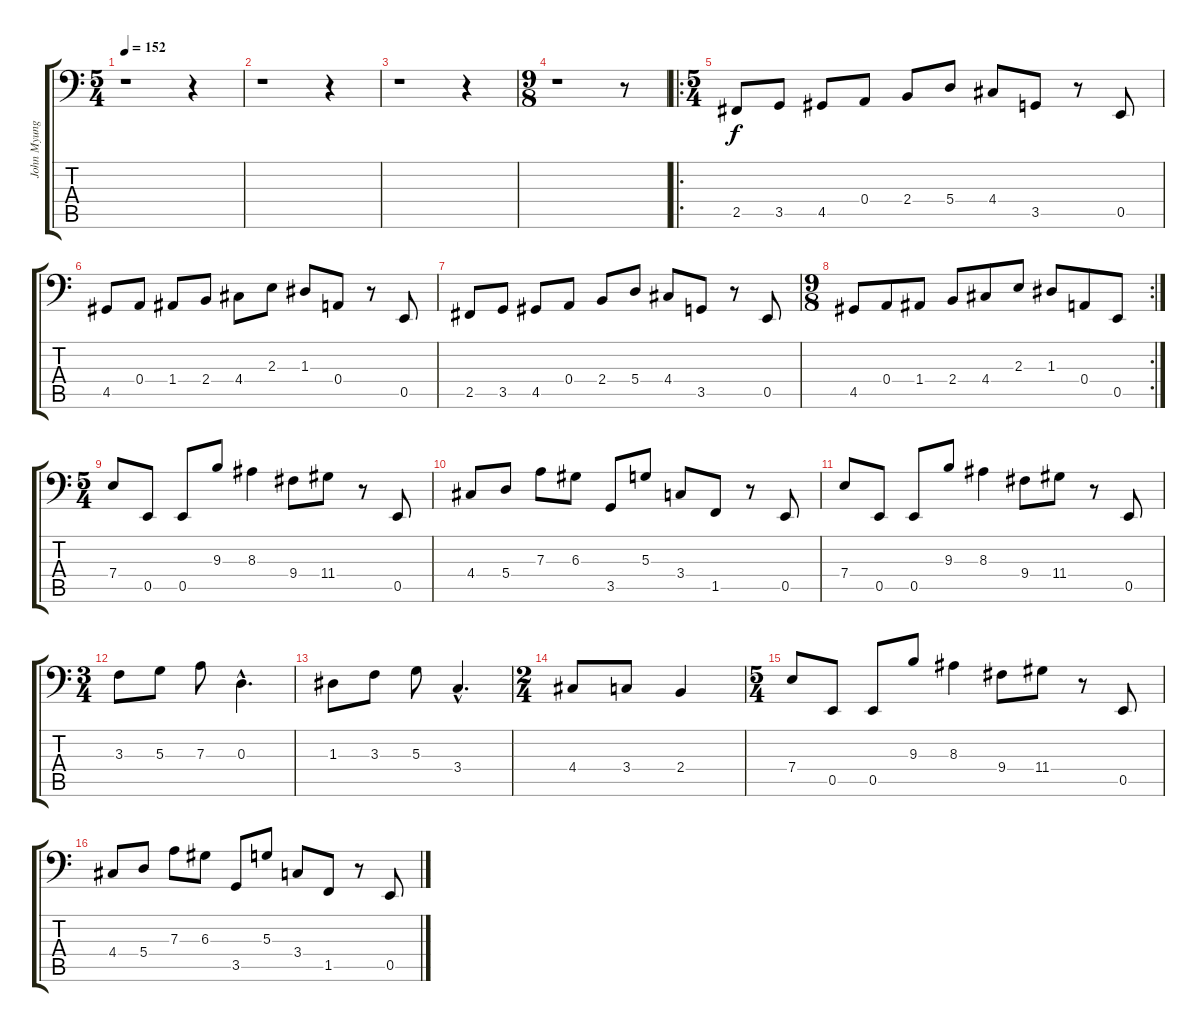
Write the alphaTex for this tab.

\track ("John Myung - 6 Strings Bass" "John Myung") {instrument electricbassfinger}
\staff {score tabs}
\tuning (C3 G2 D2 A1 E1 B0) {hide}
\ts (5 4)
\tempo 152
\clef f4
\ks c
r.1{dy f instrument electricbassfinger} r.4 |
r.1 r.4 |
r.1 r.4 |
\ts (9 8)
r.1 r.8 |
\ro
\ts (5 4)
2.5.8 3.5.8 4.5.8 0.4.8 2.4.8 5.4.8 4.4.8 3.5.8 r.8 0.5.8 |
4.5.8 0.4.8 1.4.8 2.4.8 4.4.8 2.3.8 1.3.8 0.4.8 r.8 0.5.8 |
2.5.8 3.5.8 4.5.8 0.4.8 2.4.8 5.4.8 4.4.8 3.5.8 r.8 0.5.8 |
\rc 2
\ts (9 8)
4.5.8 0.4.8 1.4.8 2.4.8 4.4.8 2.3.8 1.3.8 0.4.8 0.5.8 |
\ts (5 4)
7.4.8 0.5.8 0.5.8 9.3.8 8.3.4 9.4.8 11.4.8 r.8 0.5.8 |
4.4.8 5.4.8 7.3.8 6.3.8 3.5.8 5.3.8 3.4.8 1.5.8 r.8 0.5.8 |
7.4.8 0.5.8 0.5.8 9.3.8 8.3.4 9.4.8 11.4.8 r.8 0.5.8 |
\ts (3 4)
3.3.8 5.3.8 7.3.8 0.3{hac}.4{d} |
1.3.8 3.3.8 5.3.8 3.4{hac}.4{d} |
\ts (2 4)
4.4.8 3.4.8 2.4.4 |
\ts (5 4)
7.4.8 0.5.8 0.5.8 9.3.8 8.3.4 9.4.8 11.4.8 r.8 0.5.8 |
4.4.8 5.4.8 7.3.8 6.3.8 3.5.8 5.3.8 3.4.8 1.5.8 r.8 0.5.8
